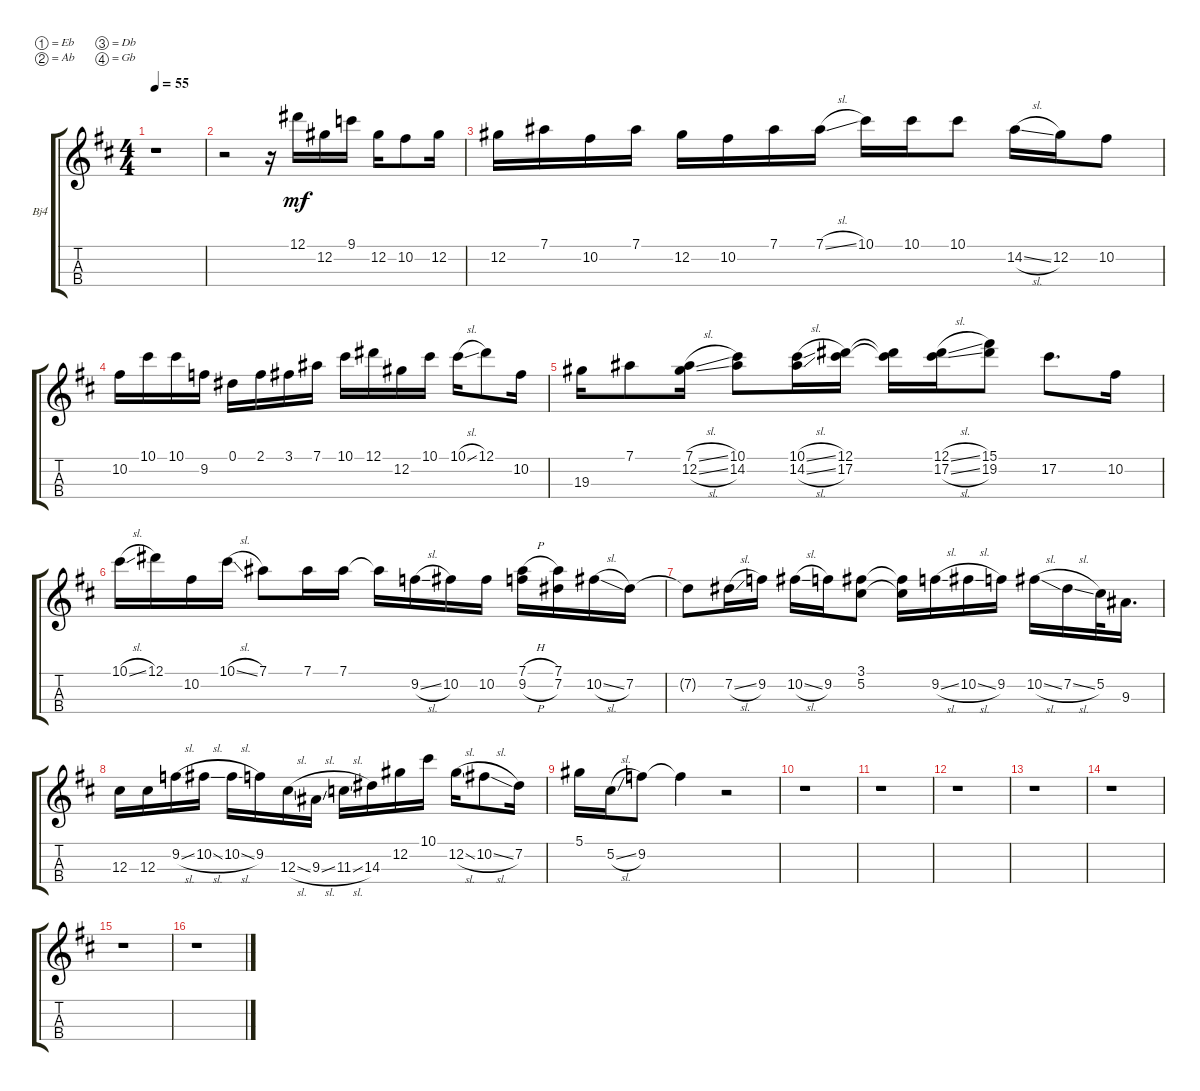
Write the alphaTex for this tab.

\defaultSystemsLayout 4
\bracketExtendMode groupsimilarinstruments
\firstSystemTrackNameOrientation horizontal
\otherSystemsTrackNameOrientation horizontal
\track ("Banjo" "Bj4") {instrument banjo}
\staff {score tabs}
\tuning (Eb4 Ab3 Db3 Gb2)
\displaytranspose 12
\ts (4 4)
\tempo 55
\clef g2
\scale
0.333333
\ks d
r.1{dy mf} |
\scale
0.333333 r.2 r.16 12.1.16 12.2.16 9.1.16 12.2.16 10.2.8 12.2.16 |
\scale
0.333333 12.2.16 7.1.16 10.2.16 7.1.16 12.2.16 10.2.16 7.1.16 7.1{sl}.16 10.1.16 10.1.16 10.1.8 14.2{sl}.16 12.2.16 10.2.8 |
\scale
0.333333 10.2.16 10.1.16 10.1.16 9.2.16 0.1.16 2.1.16 3.1.16 7.1.16 10.1.16 12.1.16 12.2.16 10.1.16 10.1{sl}.16 12.1.8 10.2.16 |
\scale
0.333333 19.3.16 7.1.8 (12.2{sl} 7.1{sl}).16 (14.2 10.1).8 (14.2{sl} 10.1{sl}).16 (17.2 12.1).16 (17.2{t} 12.1{t}).16 (17.2{sl} 12.1{sl}).16 (19.2 15.1).8 17.2.8{d} 10.2.16 |
\scale
0.333333 10.1{sl}.16 12.1.16 10.2.16 10.1{sl}.16 7.1.8 7.1.16 7.1.16 7.1{t}.16 9.2{sl}.16 10.2.16 10.2.16 (9.2{h} 7.1{h}).16 (7.2 7.1).16 10.2{sl}.16 7.2.16 |
7.2{t}.8 7.2{sl}.16 9.2.16 10.2{sl}.16 9.2.16 (5.2 3.1).8 (5.2{t} 3.1{t}).16 9.2{sl}.16 10.2{sl}.16 9.2.16 10.2{sl}.16 7.2{sl}.16 5.2.32 9.3.16{d} |
12.3.16 12.3.16 9.2{sl}.16 10.2{sl}.16 10.2{sl}.16 9.2.16 12.3{sl}.16 9.3{sl}.16 11.3{sl}.16 14.3.16 12.2.16 10.1.16 12.2{sl}.16 10.2{sl}.8 7.2.16 |
5.1.16 5.2{sl}.16 9.2.8 9.2{t}.4 r.2 |
r.1 |
r.1 |
r.1 |
r.1 |
r.1 |
r.1 |
r.1
